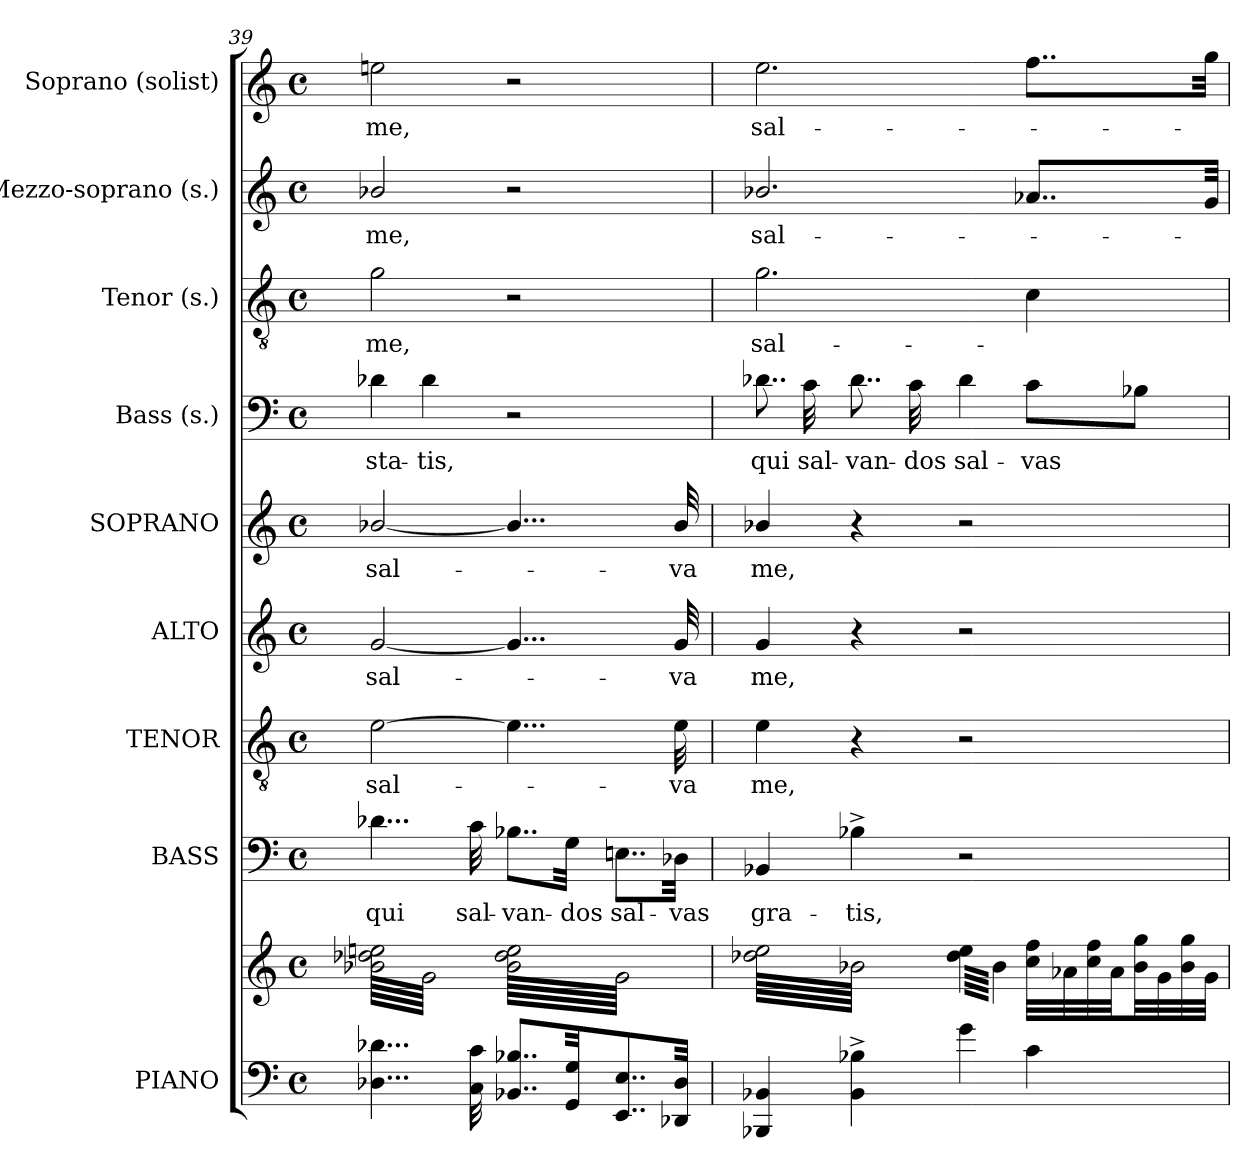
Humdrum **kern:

**kern	**kern	**kern	**text	**kern	**text	**kern	**text	**kern	**text	**kern	**text	**kern	**text	**kern	**text	**kern	**text
*part9	*part9	*part8	*part8	*part7	*part7	*part6	*part6	*part5	*part5	*part4	*part4	*part3	*part3	*part2	*part2	*part1	*part1
*staff10	*staff9	*staff8	*staff8	*staff7	*staff7	*staff6	*staff6	*staff5	*staff5	*staff4	*staff4	*staff3	*staff3	*staff2	*staff2	*staff1	*staff1
*I"PIANO	*	*I"BASS	*	*I"TENOR	*	*I"ALTO	*	*I"SOPRANO	*	*I"Bass (s.)	*	*I"Tenor (s.)	*	*I"Mezzo-soprano (s.)	*	*I"Soprano (solist)	*
*I'Pno.	*	*I'B.	*	*I'T.	*	*I'A.	*	*I'S.	*	*I'B.	*	*I'T.	*	*I'M-S.	*	*I'S.	*
*clefF4	*clefG2	*clefF4	*	*clefGv2	*	*clefG2	*	*clefG2	*	*clefF4	*	*clefGv2	*	*clefG2	*	*clefG2	*
*	*	*	*	*ITrd7c12	*	*	*	*	*	*	*	*ITrd7c12	*	*	*	*	*
*k[]	*k[]	*k[]	*	*k[]	*	*k[]	*	*k[]	*	*k[]	*	*k[]	*	*k[]	*	*k[]	*
*M4/4	*M4/4	*M4/4	*	*M4/4	*	*M4/4	*	*M4/4	*	*M4/4	*	*M4/4	*	*M4/4	*	*M4/4	*
*met(c)	*met(c)	*met(c)	*	*met(c)	*	*met(c)	*	*met(c)	*	*met(c)	*	*met(c)	*	*met(c)	*	*met(c)	*
=39	=39	=39	=39	=39	=39	=39	=39	=39	=39	=39	=39	=39	=39	=39	=39	=39	=39
!	!	!	!LO:LY:b:color=#000000	!	!	!	!	!	!	!	!	!	!	!	!	!	!
!	!	!	!	!	!LO:LY:b:color=#000000	!	!	!	!	!	!	!	!	!	!	!	!
!	!	!	!	!	!	!	!LO:LY:b:color=#000000	!	!	!	!	!	!	!	!	!	!
!	!	!	!	!	!	!	!	!	!LO:LY:b:color=#000000	!	!	!	!	!	!	!	!
!	!	!	!	!	!	!	!	!	!	!	!LO:LY:b:color=#000000	!	!	!	!	!	!
!	!	!	!	!	!	!	!	!	!	!	!	!	!LO:LY:b:color=#000000	!	!	!	!
!	!	!	!	!	!	!	!	!	!	!	!	!	!	!	!LO:LY:b:color=#000000	!	!
!	!	!	!	!	!	!	!	!	!	!	!	!	!	!	!	!	!LO:LY:b:color=#000000
*	*tremolo	*	*	*	*	*	*	*	*	*	*	*	*	*	*	*	*
4...D-Xi\ 4...d-Xi	64b-Xi\ 64dd-Xi 64eeniLLLL	4...d-Xi\	qui	[2Ei\	sal-	[2gi/	sal-	[2b-Xi/	sal-	4d-Xi\	-sta-	2Gi\	me,	2b-Xi/	me,	2eeni\	me,
.	64gi\	.	.	.	.	.	.	.	.	.	.	.	.	.	.	.	.
.	64b-Xi\ 64dd-Xi 64eeni	.	.	.	.	.	.	.	.	.	.	.	.	.	.	.	.
.	64gi\	.	.	.	.	.	.	.	.	.	.	.	.	.	.	.	.
.	64b-Xi\ 64dd-Xi 64eeni	.	.	.	.	.	.	.	.	.	.	.	.	.	.	.	.
.	64gi\	.	.	.	.	.	.	.	.	.	.	.	.	.	.	.	.
.	64b-Xi\ 64dd-Xi 64eeni	.	.	.	.	.	.	.	.	.	.	.	.	.	.	.	.
.	64gi\	.	.	.	.	.	.	.	.	.	.	.	.	.	.	.	.
.	64b-Xi\ 64dd-Xi 64eeni	.	.	.	.	.	.	.	.	.	.	.	.	.	.	.	.
.	64gi\	.	.	.	.	.	.	.	.	.	.	.	.	.	.	.	.
.	64b-Xi\ 64dd-Xi 64eeni	.	.	.	.	.	.	.	.	.	.	.	.	.	.	.	.
.	64gi\	.	.	.	.	.	.	.	.	.	.	.	.	.	.	.	.
.	64b-Xi\ 64dd-Xi 64eeni	.	.	.	.	.	.	.	.	.	.	.	.	.	.	.	.
.	64gi\	.	.	.	.	.	.	.	.	.	.	.	.	.	.	.	.
.	64b-Xi\ 64dd-Xi 64eeni	.	.	.	.	.	.	.	.	.	.	.	.	.	.	.	.
.	64gi\	.	.	.	.	.	.	.	.	.	.	.	.	.	.	.	.
!	!	!	!	!	!	!	!	!	!	!	!LO:LY:b:color=#000000	!	!	!	!	!	!
.	64b-Xi\ 64dd-Xi 64eeni	.	.	.	.	.	.	.	.	4d-i\	-tis,	.	.	.	.	.	.
.	64gi\	.	.	.	.	.	.	.	.	.	.	.	.	.	.	.	.
.	64b-Xi\ 64dd-Xi 64eeni	.	.	.	.	.	.	.	.	.	.	.	.	.	.	.	.
.	64gi\	.	.	.	.	.	.	.	.	.	.	.	.	.	.	.	.
.	64b-Xi\ 64dd-Xi 64eeni	.	.	.	.	.	.	.	.	.	.	.	.	.	.	.	.
.	64gi\	.	.	.	.	.	.	.	.	.	.	.	.	.	.	.	.
.	64b-Xi\ 64dd-Xi 64eeni	.	.	.	.	.	.	.	.	.	.	.	.	.	.	.	.
.	64gi\	.	.	.	.	.	.	.	.	.	.	.	.	.	.	.	.
.	64b-Xi\ 64dd-Xi 64eeni	.	.	.	.	.	.	.	.	.	.	.	.	.	.	.	.
.	64gi\	.	.	.	.	.	.	.	.	.	.	.	.	.	.	.	.
.	64b-Xi\ 64dd-Xi 64eeni	.	.	.	.	.	.	.	.	.	.	.	.	.	.	.	.
.	64gi\	.	.	.	.	.	.	.	.	.	.	.	.	.	.	.	.
.	64b-Xi\ 64dd-Xi 64eeni	.	.	.	.	.	.	.	.	.	.	.	.	.	.	.	.
.	64gi\	.	.	.	.	.	.	.	.	.	.	.	.	.	.	.	.
!	!	!	!LO:LY:b:color=#000000	!	!	!	!	!	!	!	!	!	!	!	!	!	!
32Ci\ 32ci	64b-Xi\ 64dd-Xi 64eeni	32ci\	sal-	.	.	.	.	.	.	.	.	.	.	.	.	.	.
.	64gi\JJJJ	.	.	.	.	.	.	.	.	.	.	.	.	.	.	.	.
!	!	!	!LO:LY:b:color=#000000	!	!	!	!	!	!	!	!	!	!	!	!	!	!
8..BB-Xi/ 8..B-XiL	64b-i\ 64dd-i 64eeiLLLL	8..B-Xi\L	-van-	4...Ei\]	.	4...gi/]	.	4...b-i/]	.	2r	.	2r	.	2r	.	2r	.
.	64gi\	.	.	.	.	.	.	.	.	.	.	.	.	.	.	.	.
.	64b-i\ 64dd-i 64eei	.	.	.	.	.	.	.	.	.	.	.	.	.	.	.	.
.	64gi\	.	.	.	.	.	.	.	.	.	.	.	.	.	.	.	.
.	64b-i\ 64dd-i 64eei	.	.	.	.	.	.	.	.	.	.	.	.	.	.	.	.
.	64gi\	.	.	.	.	.	.	.	.	.	.	.	.	.	.	.	.
.	64b-i\ 64dd-i 64eei	.	.	.	.	.	.	.	.	.	.	.	.	.	.	.	.
.	64gi\	.	.	.	.	.	.	.	.	.	.	.	.	.	.	.	.
.	64b-i\ 64dd-i 64eei	.	.	.	.	.	.	.	.	.	.	.	.	.	.	.	.
.	64gi\	.	.	.	.	.	.	.	.	.	.	.	.	.	.	.	.
.	64b-i\ 64dd-i 64eei	.	.	.	.	.	.	.	.	.	.	.	.	.	.	.	.
.	64gi\	.	.	.	.	.	.	.	.	.	.	.	.	.	.	.	.
.	64b-i\ 64dd-i 64eei	.	.	.	.	.	.	.	.	.	.	.	.	.	.	.	.
.	64gi\	.	.	.	.	.	.	.	.	.	.	.	.	.	.	.	.
!	!	!	!LO:LY:b:color=#000000	!	!	!	!	!	!	!	!	!	!	!	!	!	!
32GGi/ 32Gikk	64b-i\ 64dd-i 64eei	32Gi\Jkk	-dos	.	.	.	.	.	.	.	.	.	.	.	.	.	.
.	64gi\	.	.	.	.	.	.	.	.	.	.	.	.	.	.	.	.
!	!	!	!LO:LY:b:color=#000000	!	!	!	!	!	!	!	!	!	!	!	!	!	!
8..EEi/ 8..Ei	64b-i\ 64dd-i 64eei	8..Eni\L	sal-	.	.	.	.	.	.	.	.	.	.	.	.	.	.
.	64gi\	.	.	.	.	.	.	.	.	.	.	.	.	.	.	.	.
.	64b-i\ 64dd-i 64eei	.	.	.	.	.	.	.	.	.	.	.	.	.	.	.	.
.	64gi\	.	.	.	.	.	.	.	.	.	.	.	.	.	.	.	.
.	64b-i\ 64dd-i 64eei	.	.	.	.	.	.	.	.	.	.	.	.	.	.	.	.
.	64gi\	.	.	.	.	.	.	.	.	.	.	.	.	.	.	.	.
.	64b-i\ 64dd-i 64eei	.	.	.	.	.	.	.	.	.	.	.	.	.	.	.	.
.	64gi\	.	.	.	.	.	.	.	.	.	.	.	.	.	.	.	.
.	64b-i\ 64dd-i 64eei	.	.	.	.	.	.	.	.	.	.	.	.	.	.	.	.
.	64gi\	.	.	.	.	.	.	.	.	.	.	.	.	.	.	.	.
.	64b-i\ 64dd-i 64eei	.	.	.	.	.	.	.	.	.	.	.	.	.	.	.	.
.	64gi\	.	.	.	.	.	.	.	.	.	.	.	.	.	.	.	.
.	64b-i\ 64dd-i 64eei	.	.	.	.	.	.	.	.	.	.	.	.	.	.	.	.
.	64gi\	.	.	.	.	.	.	.	.	.	.	.	.	.	.	.	.
!	!	!	!LO:LY:b:color=#000000	!	!	!	!	!	!	!	!	!	!	!	!	!	!
!	!	!	!	!	!LO:LY:b:color=#000000	!	!	!	!	!	!	!	!	!	!	!	!
!	!	!	!	!	!	!	!LO:LY:b:color=#000000	!	!	!	!	!	!	!	!	!	!
!	!	!	!	!	!	!	!	!	!LO:LY:b:color=#000000	!	!	!	!	!	!	!	!
32DD-Xi/ 32D-iJkk	64b-i\ 64dd-i 64eei	32D-Xi\Jkk	-vas	32Ei\	-va	32gi/	-va	32b-i/	-va	.	.	.	.	.	.	.	.
.	64gi\JJJJ	.	.	.	.	.	.	.	.	.	.	.	.	.	.	.	.
=40	=40	=40	=40	=40	=40	=40	=40	=40	=40	=40	=40	=40	=40	=40	=40	=40	=40
!	!	!	!LO:LY:b:color=#000000	!	!	!	!	!	!	!	!	!	!	!	!	!	!
!	!	!	!	!	!LO:LY:b:color=#000000	!	!	!	!	!	!	!	!	!	!	!	!
!	!	!	!	!	!	!	!LO:LY:b:color=#000000	!	!	!	!	!	!	!	!	!	!
!	!	!	!	!	!	!	!	!	!LO:LY:b:color=#000000	!	!	!	!	!	!	!	!
!	!	!	!	!	!	!	!	!	!	!	!LO:LY:b:color=#000000	!	!	!	!	!	!
!	!	!	!	!	!	!	!	!	!	!	!	!	!LO:LY:b:color=#000000	!	!	!	!
!	!	!	!	!	!	!	!	!	!	!	!	!	!	!	!LO:LY:b:color=#000000	!	!
!	!	!	!	!	!	!	!	!	!	!	!	!	!	!	!	!	!LO:LY:b:color=#000000
4BBB-Xi/ 4BB-Xi	64dd-Xi\ 64eeiLLLL	4BB-Xi/	gra-	4Ei\	me,	4gi/	me,	4b-Xi/	me,	8..d-Xi\	qui	2.Gi\	sal-	2.b-Xi/	sal-	2.eei\	sal-
.	64b-Xi\	.	.	.	.	.	.	.	.	.	.	.	.	.	.	.	.
.	64dd-Xi\ 64eei	.	.	.	.	.	.	.	.	.	.	.	.	.	.	.	.
.	64b-Xi\	.	.	.	.	.	.	.	.	.	.	.	.	.	.	.	.
.	64dd-Xi\ 64eei	.	.	.	.	.	.	.	.	.	.	.	.	.	.	.	.
.	64b-Xi\	.	.	.	.	.	.	.	.	.	.	.	.	.	.	.	.
.	64dd-Xi\ 64eei	.	.	.	.	.	.	.	.	.	.	.	.	.	.	.	.
.	64b-Xi\	.	.	.	.	.	.	.	.	.	.	.	.	.	.	.	.
.	64dd-Xi\ 64eei	.	.	.	.	.	.	.	.	.	.	.	.	.	.	.	.
.	64b-Xi\	.	.	.	.	.	.	.	.	.	.	.	.	.	.	.	.
.	64dd-Xi\ 64eei	.	.	.	.	.	.	.	.	.	.	.	.	.	.	.	.
.	64b-Xi\	.	.	.	.	.	.	.	.	.	.	.	.	.	.	.	.
.	64dd-Xi\ 64eei	.	.	.	.	.	.	.	.	.	.	.	.	.	.	.	.
.	64b-Xi\	.	.	.	.	.	.	.	.	.	.	.	.	.	.	.	.
!	!	!	!	!	!	!	!	!	!	!	!LO:LY:b:color=#000000	!	!	!	!	!	!
.	64dd-Xi\ 64eei	.	.	.	.	.	.	.	.	32ci\	sal-	.	.	.	.	.	.
.	64b-Xi\	.	.	.	.	.	.	.	.	.	.	.	.	.	.	.	.
!	!	!	!LO:LY:b:color=#000000	!	!	!	!	!	!	!	!	!	!	!	!	!	!
!	!	!	!	!	!	!	!	!	!	!	!LO:LY:b:color=#000000	!	!	!	!	!	!
4BB-i\^ 4B-Xi^	64dd-Xi\ 64eei	4B-X^i\	-tis,	4r	.	4r	.	4r	.	8..d-i\	-van-	.	.	.	.	.	.
.	64b-Xi\	.	.	.	.	.	.	.	.	.	.	.	.	.	.	.	.
.	64dd-Xi\ 64eei	.	.	.	.	.	.	.	.	.	.	.	.	.	.	.	.
.	64b-Xi\	.	.	.	.	.	.	.	.	.	.	.	.	.	.	.	.
.	64dd-Xi\ 64eei	.	.	.	.	.	.	.	.	.	.	.	.	.	.	.	.
.	64b-Xi\	.	.	.	.	.	.	.	.	.	.	.	.	.	.	.	.
.	64dd-Xi\ 64eei	.	.	.	.	.	.	.	.	.	.	.	.	.	.	.	.
.	64b-Xi\	.	.	.	.	.	.	.	.	.	.	.	.	.	.	.	.
.	64dd-Xi\ 64eei	.	.	.	.	.	.	.	.	.	.	.	.	.	.	.	.
.	64b-Xi\	.	.	.	.	.	.	.	.	.	.	.	.	.	.	.	.
.	64dd-Xi\ 64eei	.	.	.	.	.	.	.	.	.	.	.	.	.	.	.	.
.	64b-Xi\	.	.	.	.	.	.	.	.	.	.	.	.	.	.	.	.
.	64dd-Xi\ 64eei	.	.	.	.	.	.	.	.	.	.	.	.	.	.	.	.
.	64b-Xi\	.	.	.	.	.	.	.	.	.	.	.	.	.	.	.	.
!	!	!	!	!	!	!	!	!	!	!	!LO:LY:b:color=#000000	!	!	!	!	!	!
.	64dd-Xi\ 64eei	.	.	.	.	.	.	.	.	32ci\	-dos	.	.	.	.	.	.
.	64b-Xi\JJJJ	.	.	.	.	.	.	.	.	.	.	.	.	.	.	.	.
!	!	!	!	!	!	!	!	!	!	!	!LO:LY:b:color=#000000	!	!	!	!	!	!
4gi\	64dd-i\ 64eeiLLLL	2r	.	2r	.	2r	.	2r	.	4d-i\	sal-	.	.	.	.	.	.
.	64b-i\	.	.	.	.	.	.	.	.	.	.	.	.	.	.	.	.
.	64dd-i\ 64eei	.	.	.	.	.	.	.	.	.	.	.	.	.	.	.	.
.	64b-i\	.	.	.	.	.	.	.	.	.	.	.	.	.	.	.	.
.	64dd-i\ 64eei	.	.	.	.	.	.	.	.	.	.	.	.	.	.	.	.
.	64b-i\	.	.	.	.	.	.	.	.	.	.	.	.	.	.	.	.
.	64dd-i\ 64eei	.	.	.	.	.	.	.	.	.	.	.	.	.	.	.	.
.	64b-i\	.	.	.	.	.	.	.	.	.	.	.	.	.	.	.	.
.	64dd-i\ 64eei	.	.	.	.	.	.	.	.	.	.	.	.	.	.	.	.
.	64b-i\	.	.	.	.	.	.	.	.	.	.	.	.	.	.	.	.
.	64dd-i\ 64eei	.	.	.	.	.	.	.	.	.	.	.	.	.	.	.	.
.	64b-i\	.	.	.	.	.	.	.	.	.	.	.	.	.	.	.	.
.	64dd-i\ 64eei	.	.	.	.	.	.	.	.	.	.	.	.	.	.	.	.
.	64b-i\	.	.	.	.	.	.	.	.	.	.	.	.	.	.	.	.
.	64dd-i\ 64eei	.	.	.	.	.	.	.	.	.	.	.	.	.	.	.	.
.	64b-i\JJJJ	.	.	.	.	.	.	.	.	.	.	.	.	.	.	.	.
*	*Xtremolo	*	*	*	*	*	*	*	*	*	*	*	*	*	*	*	*
!	!	!	!	!	!	!	!	!	!	!	!LO:LY:b:color=#000000	!	!	!	!	!	!
4ci\	32cci\ 32ffiLLL	.	.	.	.	.	.	.	.	8ci\L	-vas	4Ci\	.	8..a-Xi/L	.	8..ffi\L	.
.	.	.	.	.	.	.	.	.	.	.	.	.	.	.	.	.	.
.	32a-Xi\	.	.	.	.	.	.	.	.	.	.	.	.	.	.	.	.
.	.	.	.	.	.	.	.	.	.	.	.	.	.	.	.	.	.
.	32cci\ 32ffi	.	.	.	.	.	.	.	.	.	.	.	.	.	.	.	.
.	.	.	.	.	.	.	.	.	.	.	.	.	.	.	.	.	.
.	32a-i\JJ	.	.	.	.	.	.	.	.	.	.	.	.	.	.	.	.
.	.	.	.	.	.	.	.	.	.	.	.	.	.	.	.	.	.
.	32b-i\ 32ggiLL	.	.	.	.	.	.	.	.	8B-Xi\J	.	.	.	.	.	.	.
.	32gi\	.	.	.	.	.	.	.	.	.	.	.	.	.	.	.	.
.	32b-i\ 32ggi	.	.	.	.	.	.	.	.	.	.	.	.	.	.	.	.
.	32gi\JJJ	.	.	.	.	.	.	.	.	.	.	.	.	32gi/Jkk	.	32ggi\Jkk	.
=	=	=	=	=	=	=	=	=	=	=	=	=	=	=	=	=	=
*-	*-	*-	*-	*-	*-	*-	*-	*-	*-	*-	*-	*-	*-	*-	*-	*-	*-
